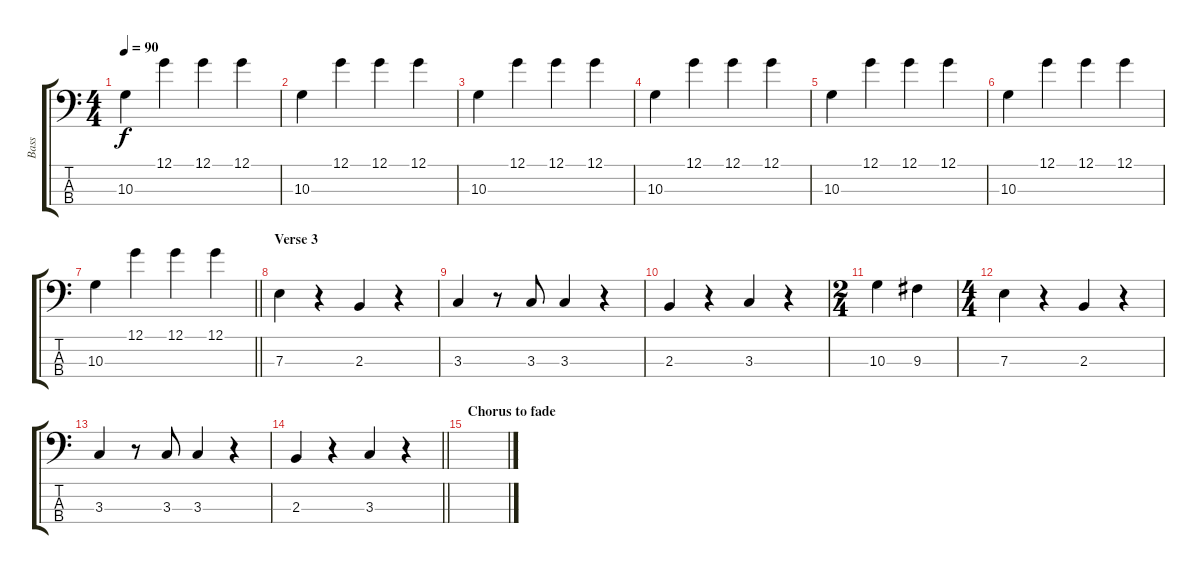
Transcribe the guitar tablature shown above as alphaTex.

\track ("Bass" "Bass") {instrument electricbassfinger}
\staff {score tabs}
\tuning (G2 D2 A1 E1) {hide}
\ts (4 4)
\tempo 90
\clef f4
\ks c
10.3.4{dy f} 12.1.4 12.1.4 12.1.4 |
10.3.4 12.1.4 12.1.4 12.1.4 |
10.3.4 12.1.4 12.1.4 12.1.4 |
10.3.4 12.1.4 12.1.4 12.1.4 |
10.3.4 12.1.4 12.1.4 12.1.4 |
10.3.4 12.1.4 12.1.4 12.1.4 |
\barLineRight lightlight
10.3.4 12.1.4 12.1.4 12.1.4 |
\section ("" "Verse 3")
7.3.4 r.4 2.3.4 r.4 |
3.3.4 r.8 3.3.8 3.3.4 r.4 |
2.3.4 r.4 3.3.4 r.4 |
\ts (2 4)
10.3.4 9.3.4 |
\ts (4 4)
7.3.4 r.4 2.3.4 r.4 |
3.3.4 r.8 3.3.8 3.3.4 r.4 |
\barLineRight lightlight
2.3.4 r.4 3.3.4 r.4 |
\section ("" "Chorus to fade")
